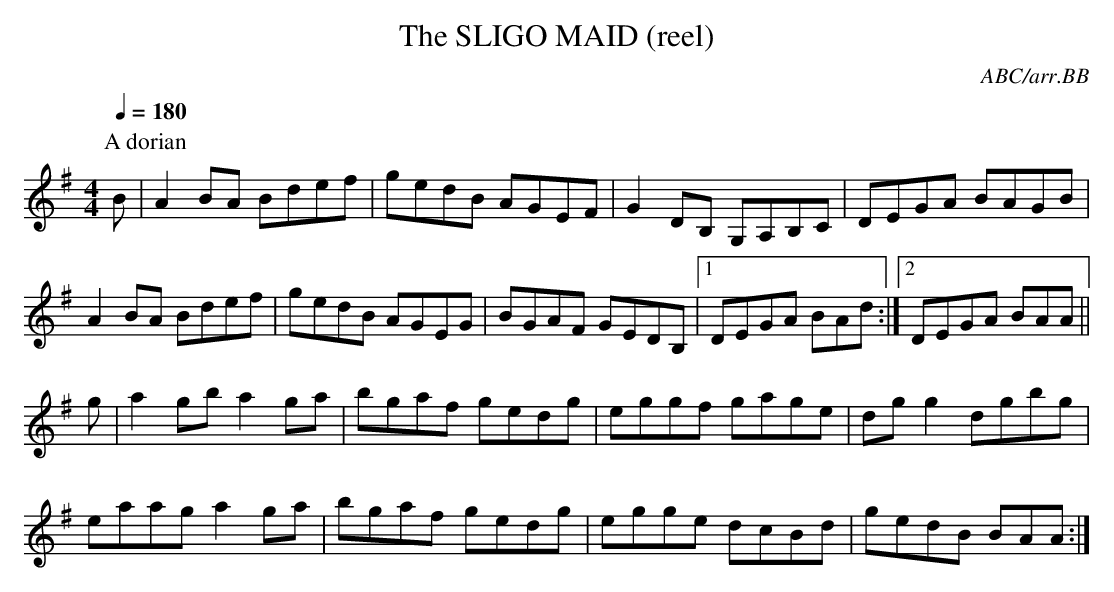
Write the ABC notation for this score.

X:1
T:SLIGO MAID (reel), The
C:ABC/arr.BB
Q:1/4=180
L:1/8
M:4/4
K:G
P:A dorian
B|A2BA Bdef|gedB AGEF|G2DB, G,A,B,C|DEGA BAGB|
A2BA Bdef|gedB AGEG|BGAF GEDB,|1 DEGA BAd:|\
[2 DEGA BAA||
g|a2gb a2ga|bgaf gedg|eggf gage|dg g2 dgbg|
eaag a2ga|bgaf gedg|egge dcBd|gedB BAA:|
